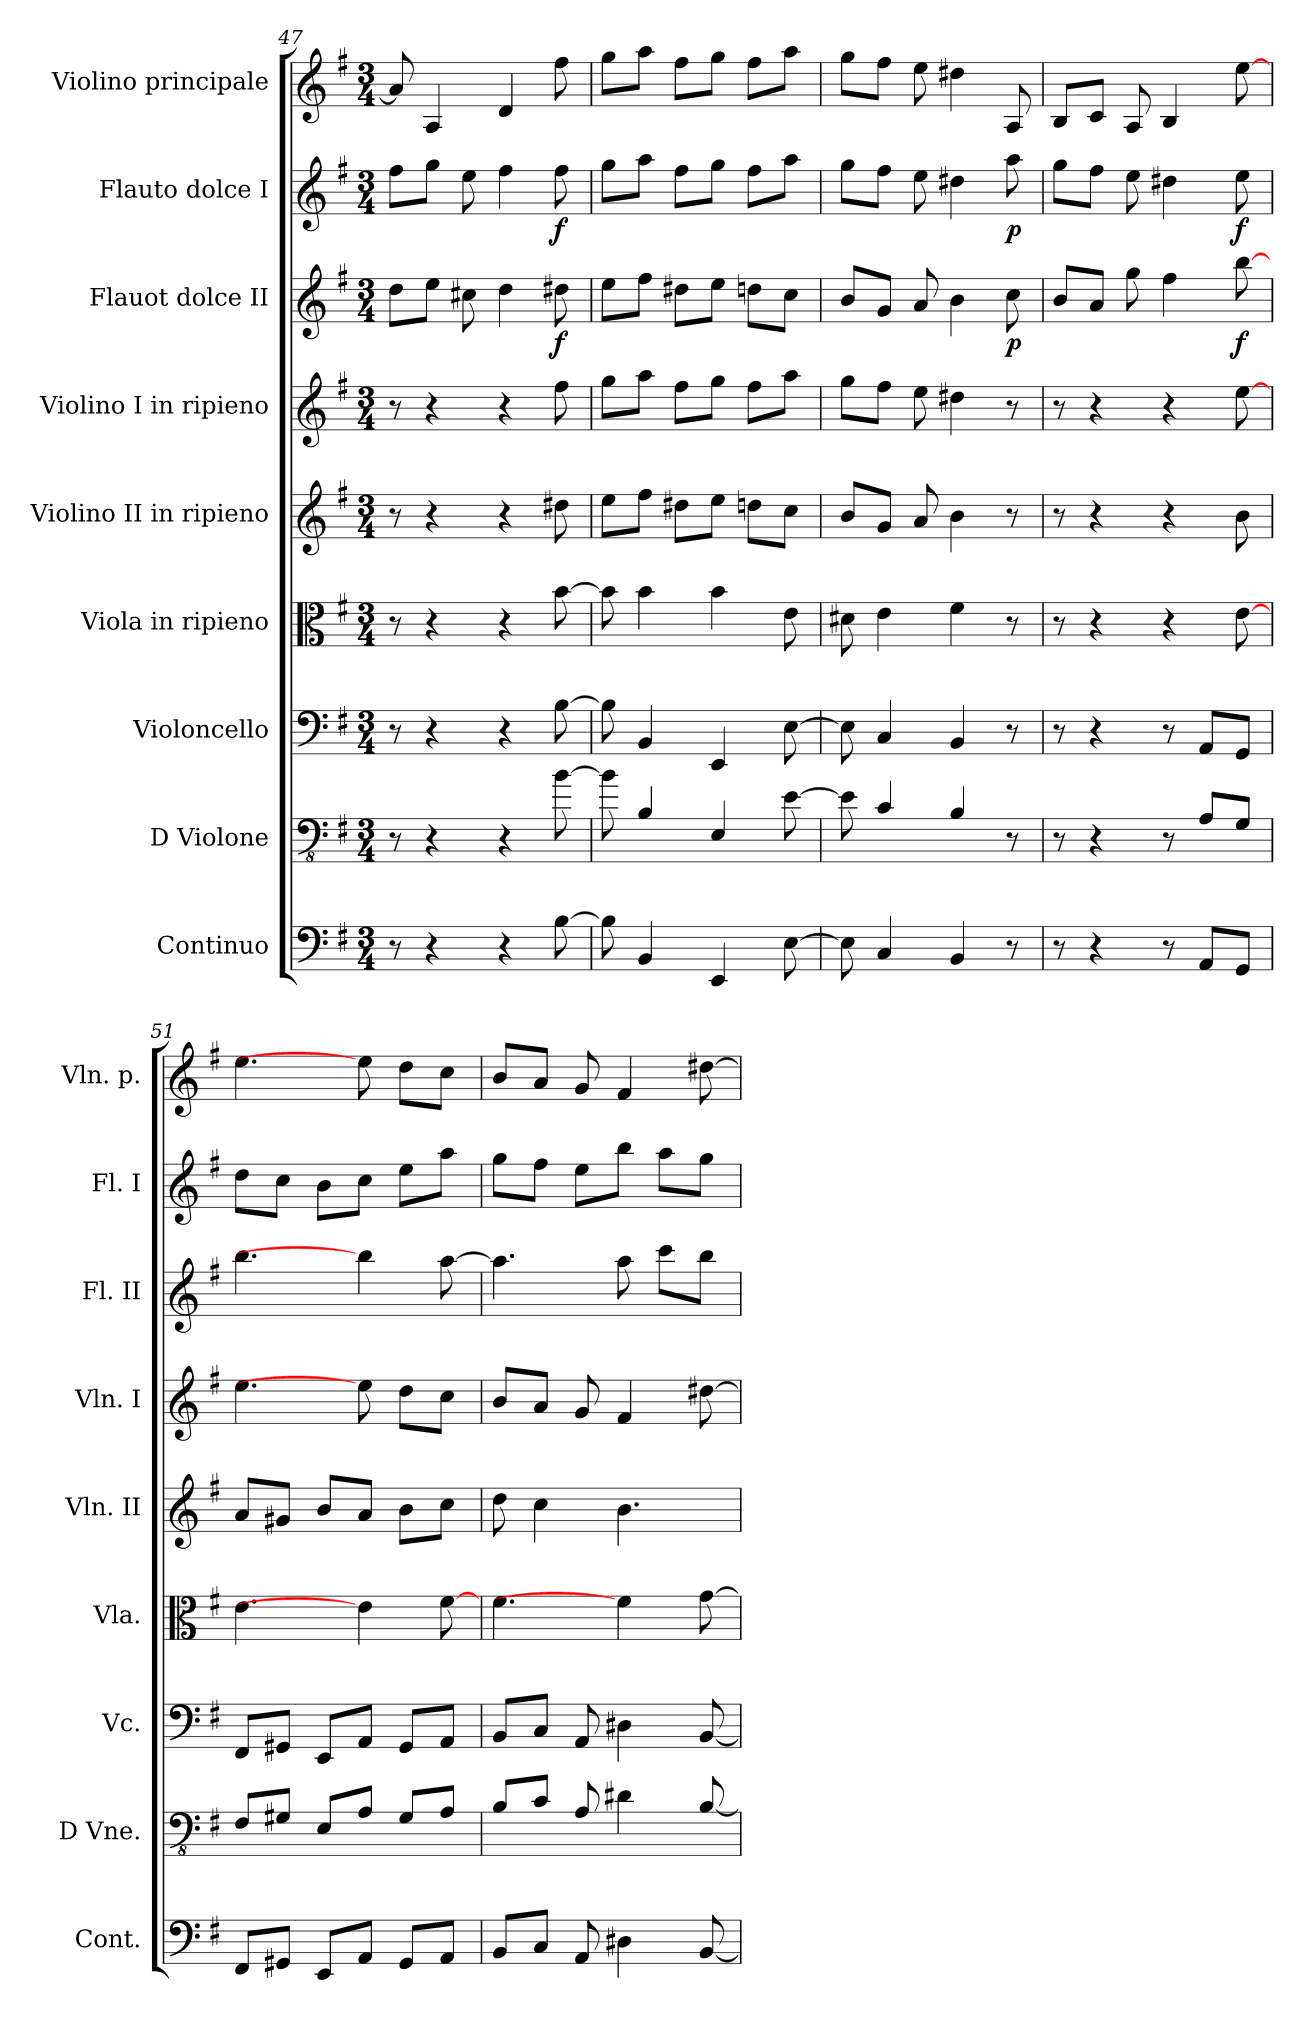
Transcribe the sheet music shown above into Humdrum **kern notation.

**kern	**kern	**kern	**kern	**kern	**kern	**kern	**dynam	**kern	**dynam	**kern
*part9	*part8	*part7	*part6	*part5	*part4	*part3	*part3	*part2	*part2	*part1
*staff9	*staff8	*staff7	*staff6	*staff5	*staff4	*staff3	*staff3	*staff2	*staff2	*staff1
*I"Continuo	*I"D Violone	*I"Violoncello	*I"Viola in ripieno	*I"Violino II in ripieno	*I"Violino I in ripieno	*I"Flauot dolce II	*	*I"Flauto dolce I	*	*I"Violino principale
*I'Cont.	*I'D Vne.	*I'Vc.	*I'Vla.	*I'Vln. II	*I'Vln. I	*I'Fl. II	*	*I'Fl. I	*	*I'Vln. p.
*clefF4	*clefFv4	*clefF4	*clefC3	*clefG2	*clefG2	*clefG2	*	*clefG2	*	*clefG2
*	*ITrd7c12	*	*	*	*	*	*	*	*	*
*k[f#]	*k[f#]	*k[f#]	*k[f#]	*k[f#]	*k[f#]	*k[f#]	*	*k[f#]	*	*k[f#]
*M3/4	*M3/4	*M3/4	*M3/4	*M3/4	*M3/4	*M3/4	*	*M3/4	*	*M3/4
=47	=47	=47	=47	=47	=47	=47	=47	=47	=47	=47
8r	8r	8r	8r	8r	8r	8dd\L	.	8ff#\L	.	8a/]
4r	4r	4r	4r	4r	4r	8ee\J	.	8gg\J	.	4A/
.	.	.	.	.	.	8cc#X\	.	8ee\	.	.
4r	4r	4r	4r	4r	4r	4dd\	.	4ff#\	.	4d/
!	!	!	!	!	!	!	!LO:DY:b	!	!LO:DY:b	!
[8B\	[8BB\	[8B\	[8b\	8dd#X\	8ff#\	8dd#X\	f	8ff#\	f	8ff#\
=48	=48	=48	=48	=48	=48	=48	=48	=48	=48	=48
8B\]	8BB\]	8B\]	8b\]	8ee\L	8gg\L	8ee\L	.	8gg\L	.	8gg\L
4BB/	4BBB/	4BB/	4b\	8ff#\J	8aa\J	8ff#\J	.	8aa\J	.	8aa\J
.	.	.	.	8dd#X\L	8ff#\L	8dd#X\L	.	8ff#\L	.	8ff#\L
4EE/	4EEE/	4EE/	4b\	8ee\J	8gg\J	8ee\J	.	8gg\J	.	8gg\J
.	.	.	.	8ddn\L	8ff#\L	8ddn\L	.	8ff#\L	.	8ff#\L
[8E\	[8EE\	[8E\	8e\	8cc\J	8aa\J	8cc\J	.	8aa\J	.	8aa\J
=49	=49	=49	=49	=49	=49	=49	=49	=49	=49	=49
8E\]	8EE\]	8E\]	8d#X\	8b/L	8gg\L	8b/L	.	8gg\L	.	8gg\L
4C/	4CC/	4C/	4e\	8g/J	8ff#\J	8g/J	.	8ff#\J	.	8ff#\J
.	.	.	.	8a/	8ee\	8a/	.	8ee\	.	8ee\
4BB/	4BBB/	4BB/	4f#\	4b\	4dd#X\	4b\	.	4dd#X\	.	4dd#X\
!	!	!	!	!	!	!	!LO:DY:b	!	!LO:DY:b	!
8r	8r	8r	8r	8r	8r	8cc\	p	8aa\	p	8A/
!!LO:PB:g=z
=50	=50	=50	=50	=50	=50	=50	=50	=50	=50	=50
8r	8r	8r	8r	8r	8r	8b/L	.	8gg\L	.	8B/L
4r	4r	4r	4r	4r	4r	8a/J	.	8ff#\J	.	8c/J
.	.	.	.	.	.	8gg\	.	8ee\	.	8A/
8r	8r	8r	4r	4r	4r	4ff#\	.	4dd#X\	.	4B/
8AA/L	8AAA/L	8AA/L	.	.	.	.	.	.	.	.
!	!	!	!	!	!	!	!LO:DY:b	!	!LO:DY:b	!
8GG/J	8GGG/J	8GG/J	[8e\	8b\	[8ee\	[8bb\	f	8ee\	f	[8ee\
=51	=51	=51	=51	=51	=51	=51	=51	=51	=51	=51
8FF#/L	8FFF#/L	8FF#/L	4.e\	8a/L	4.ee\	4.bb\	.	8dd\L	.	4.ee\
8GG#X/J	8GGG#X/J	8GG#X/J	.	8g#X/J	.	.	.	8cc\J	.	.
8EE/L	8EEE/L	8EE/L	.	8b/L	.	.	.	8b\L	.	.
8AA/J	8AAA/J	8AA/J	4e\]	8a/J	8ee\]	4bb\]	.	8cc\J	.	8ee\]
8GG#/L	8GGG#/L	8GG#/L	.	8b\L	8dd\L	.	.	8ee\L	.	8dd\L
8AA/J	8AAA/J	8AA/J	[8f#\	8cc\J	8cc\J	[8aa\	.	8aa\J	.	8cc\J
=52	=52	=52	=52	=52	=52	=52	=52	=52	=52	=52
8BB/L	8BBB/L	8BB/L	4.f#\	8dd\	8b/L	4.aa\]	.	8gg\L	.	8b/L
8C/J	8CC/J	8C/J	.	4cc\	8a/J	.	.	8ff#\J	.	8a/J
8AA/	8AAA/	8AA/	.	.	8g/	.	.	8ee\L	.	8g/
4D#X\	4DD#X\	4D#X\	4f#\]	4.b\	4f#/	8aa\	.	8bb\J	.	4f#/
.	.	.	.	.	.	8ccc\L	.	8aa\L	.	.
[8BB/	[8BBB/	[8BB/	[8g\	.	[8dd#X\	8bb\J	.	8gg\J	.	[8dd#X\
=	=	=	=	=	=	=	=	=	=	=
*-	*-	*-	*-	*-	*-	*-	*-	*-	*-	*-
